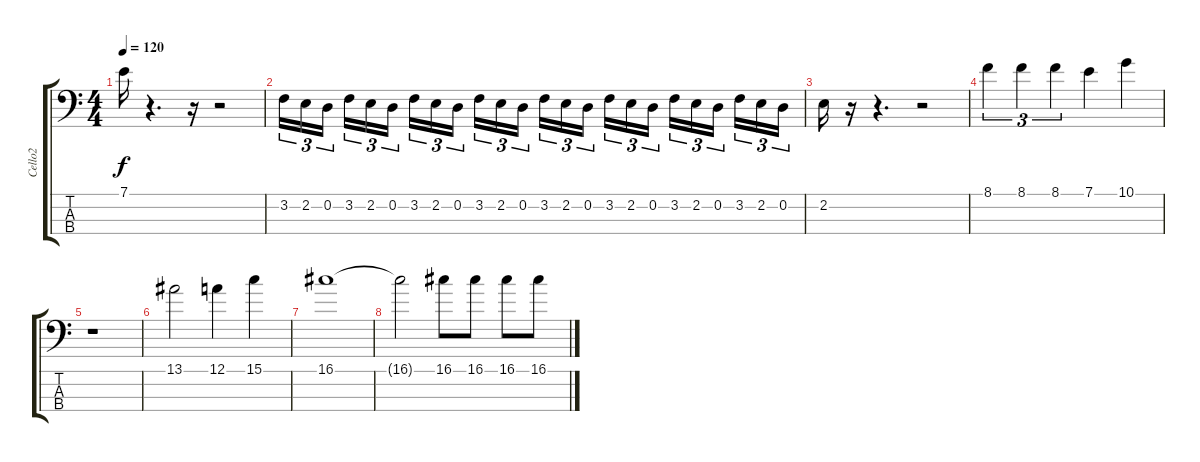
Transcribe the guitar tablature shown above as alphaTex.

\track ("Cello2" "Cello2") {instrument overdrivenguitar}
\staff {score tabs}
\tuning (A2 D2 G1 C1) {hide}
\ts (4 4)
\tempo 120
\clef f4
\ks c
7.1.16{dy f} r.4{d} r.16 r.2 |
3.2.16{tu (3 2)} 2.2.16{tu (3 2)} 0.2.16{tu (3 2)} 3.2.16{tu (3 2)} 2.2.16{tu (3 2)} 0.2.16{tu (3 2)} 3.2.16{tu (3 2)} 2.2.16{tu (3 2)} 0.2.16{tu (3 2)} 3.2.16{tu (3 2)} 2.2.16{tu (3 2)} 0.2.16{tu (3 2)} 3.2.16{tu (3 2)} 2.2.16{tu (3 2)} 0.2.16{tu (3 2)} 3.2.16{tu (3 2)} 2.2.16{tu (3 2)} 0.2.16{tu (3 2)} 3.2.16{tu (3 2)} 2.2.16{tu (3 2)} 0.2.16{tu (3 2)} 3.2.16{tu (3 2)} 2.2.16{tu (3 2)} 0.2.16{tu (3 2)} |
2.2.16 r.16 r.4{d} r.2 |
8.1.4{tu (3 2)} 8.1.4{tu (3 2)} 8.1.4{tu (3 2)} 7.1.4 10.1.4 |
r.1 |
13.1.2 12.1.4 15.1.4 |
16.1.1 |
16.1{t}.2 16.1.8 16.1.8 16.1.8 16.1.8
